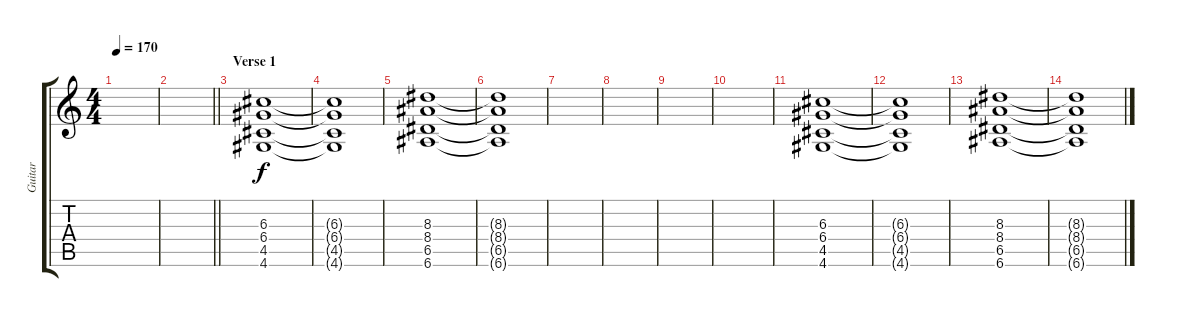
\track ("Guitar" "Guitar") {mute instrument overdrivenguitar}
\staff {score tabs}
\tuning (E4 B3 G3 D3 A2 E2) {hide}
\ts (4 4)
\tempo 170
\clef g2
\ks c
|
\barLineRight lightlight
|
\section ("" "Verse 1 ")
(6.3 6.4 4.5 4.6).1 |
(6.3{t} 6.4{t} 4.5{t} 4.6{t}).1 |
(8.3 8.4 6.5 6.6).1 |
(8.3{t} 8.4{t} 6.5{t} 6.6{t}).1 |
|
|
|
|
(6.3 6.4 4.5 4.6).1 |
(6.3{t} 6.4{t} 4.5{t} 4.6{t}).1 |
(8.3 8.4 6.5 6.6).1 |
(8.3{t} 8.4{t} 6.5{t} 6.6{t}).1
